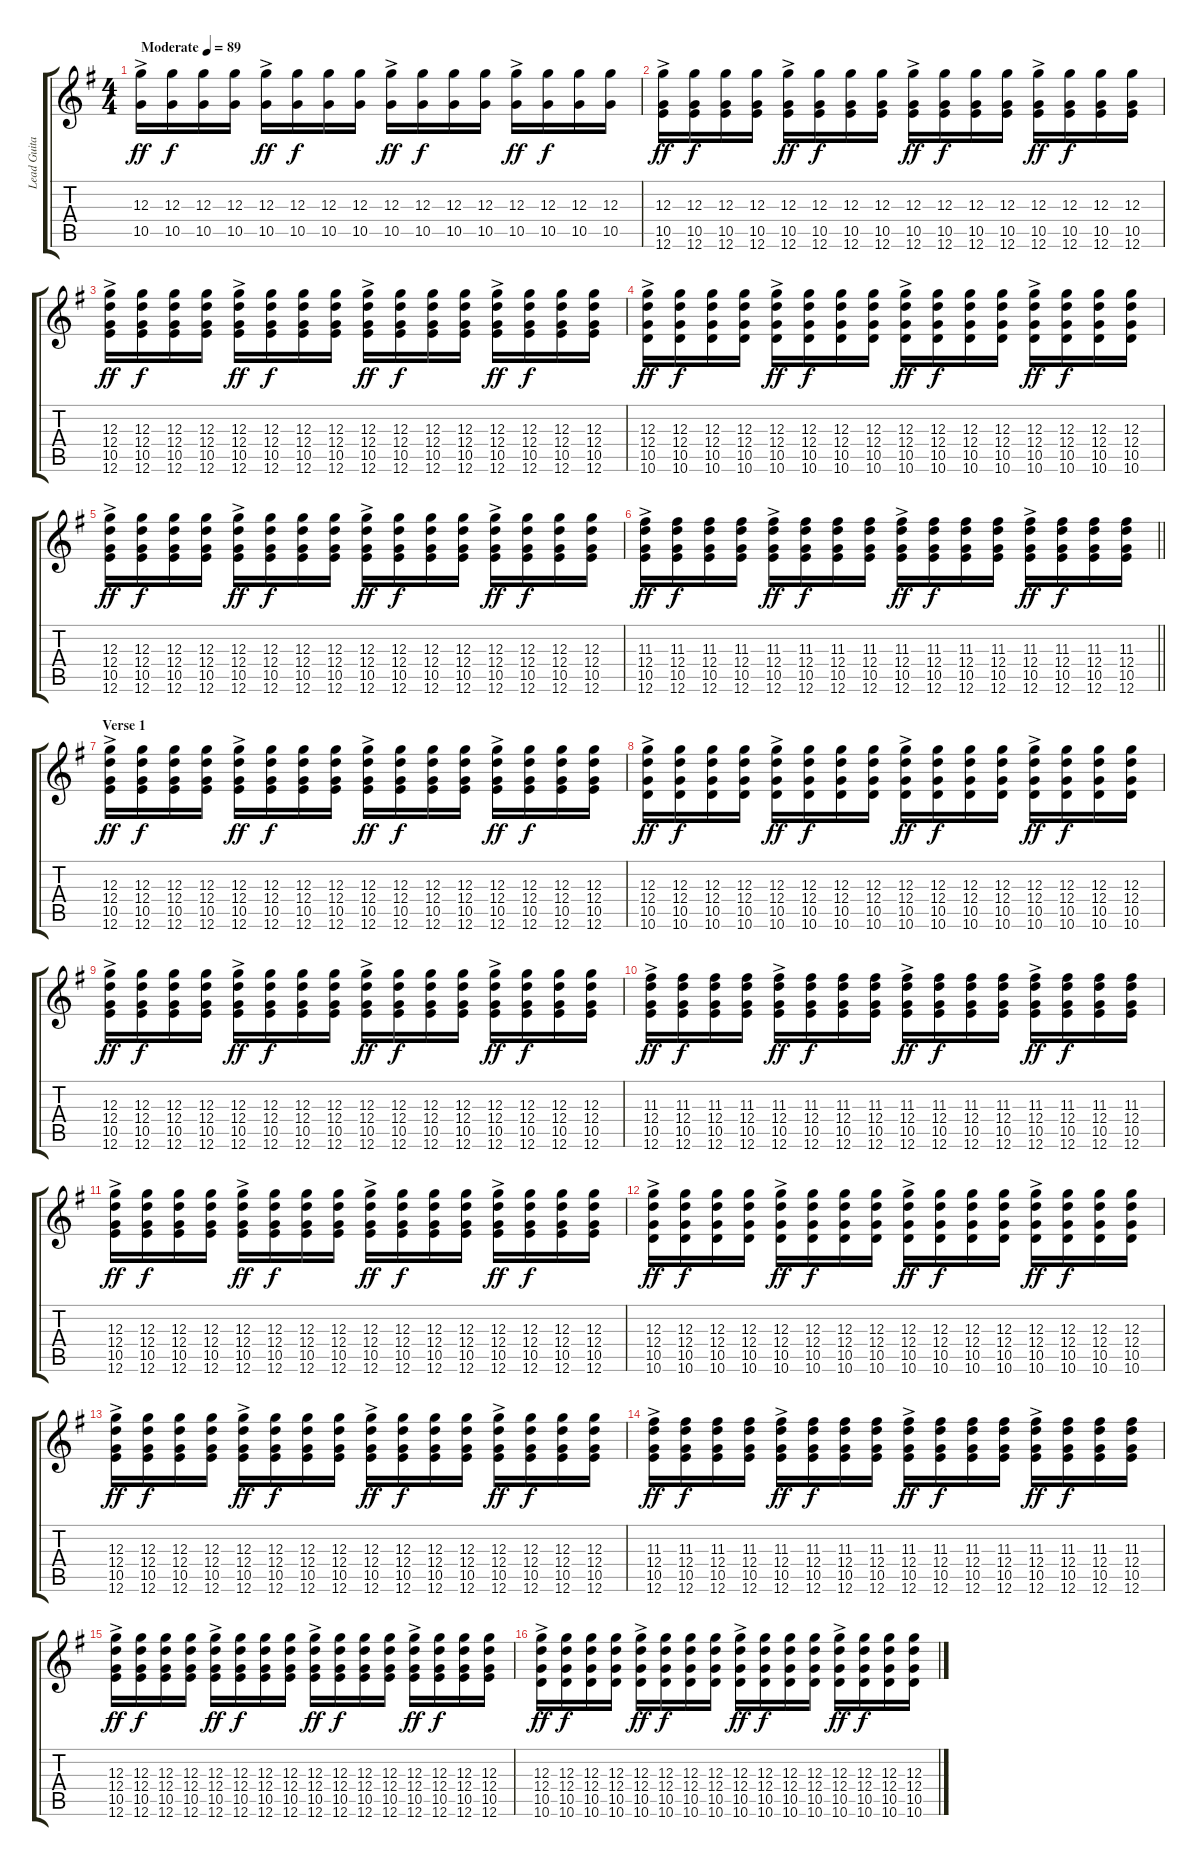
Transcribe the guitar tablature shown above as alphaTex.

\track ("Lead Guitar" "Lead Guita") {instrument overdrivenguitar}
\staff {score tabs}
\tuning (E4 B3 G3 D3 A2 E2) {hide}
\ts (4 4)
\tempo (89 "Moderate")
\clef g2
\ks g
(12.3{ac} 10.5{ac}).16{dy ff instrument overdrivenguitar} (12.3 10.5).16{dy f} (12.3 10.5).16 (12.3 10.5).16 (12.3{ac} 10.5{ac}).16{dy ff} (12.3 10.5).16{dy f} (12.3 10.5).16 (12.3 10.5).16 (12.3{ac} 10.5{ac}).16{dy ff} (12.3 10.5).16{dy f} (12.3 10.5).16 (12.3 10.5).16 (12.3{ac} 10.5{ac}).16{dy ff} (12.3 10.5).16{dy f} (12.3 10.5).16 (12.3 10.5).16 |
(12.3{ac} 10.5{ac} 12.6{ac}).16{dy ff} (12.3 10.5 12.6).16{dy f} (12.3 10.5 12.6).16 (12.3 10.5 12.6).16 (12.3{ac} 10.5{ac} 12.6{ac}).16{dy ff} (12.3 10.5 12.6).16{dy f} (12.3 10.5 12.6).16 (12.3 10.5 12.6).16 (12.3{ac} 10.5{ac} 12.6{ac}).16{dy ff} (12.3 10.5 12.6).16{dy f} (12.3 10.5 12.6).16 (12.3 10.5 12.6).16 (12.3{ac} 10.5{ac} 12.6{ac}).16{dy ff} (12.3 10.5 12.6).16{dy f} (12.3 10.5 12.6).16 (12.3 10.5 12.6).16 |
(12.3{ac} 12.4{ac} 10.5{ac} 12.6{ac}).16{dy ff} (12.3 12.4 10.5 12.6).16{dy f} (12.3 12.4 10.5 12.6).16 (12.3 12.4 10.5 12.6).16 (12.3{ac} 12.4{ac} 10.5{ac} 12.6{ac}).16{dy ff} (12.3 12.4 10.5 12.6).16{dy f} (12.3 12.4 10.5 12.6).16 (12.3 12.4 10.5 12.6).16 (12.3{ac} 12.4{ac} 10.5{ac} 12.6{ac}).16{dy ff} (12.3 12.4 10.5 12.6).16{dy f} (12.3 12.4 10.5 12.6).16 (12.3 12.4 10.5 12.6).16 (12.3{ac} 12.4{ac} 10.5{ac} 12.6{ac}).16{dy ff} (12.3 12.4 10.5 12.6).16{dy f} (12.3 12.4 10.5 12.6).16 (12.3 12.4 10.5 12.6).16 |
(12.3{ac} 12.4{ac} 10.5{ac} 10.6{ac}).16{dy ff} (12.3 12.4 10.5 10.6).16{dy f} (12.3 12.4 10.5 10.6).16 (12.3 12.4 10.5 10.6).16 (12.3{ac} 12.4{ac} 10.5{ac} 10.6{ac}).16{dy ff} (12.3 12.4 10.5 10.6).16{dy f} (12.3 12.4 10.5 10.6).16 (12.3 12.4 10.5 10.6).16 (12.3{ac} 12.4{ac} 10.5{ac} 10.6{ac}).16{dy ff} (12.3 12.4 10.5 10.6).16{dy f} (12.3 12.4 10.5 10.6).16 (12.3 12.4 10.5 10.6).16 (12.3{ac} 12.4{ac} 10.5{ac} 10.6{ac}).16{dy ff} (12.3 12.4 10.5 10.6).16{dy f} (12.3 12.4 10.5 10.6).16 (12.3 12.4 10.5 10.6).16 |
(12.3{ac} 12.4{ac} 10.5{ac} 12.6{ac}).16{dy ff} (12.3 12.4 10.5 12.6).16{dy f} (12.3 12.4 10.5 12.6).16 (12.3 12.4 10.5 12.6).16 (12.3{ac} 12.4{ac} 10.5{ac} 12.6{ac}).16{dy ff} (12.3 12.4 10.5 12.6).16{dy f} (12.3 12.4 10.5 12.6).16 (12.3 12.4 10.5 12.6).16 (12.3{ac} 12.4{ac} 10.5{ac} 12.6{ac}).16{dy ff} (12.3 12.4 10.5 12.6).16{dy f} (12.3 12.4 10.5 12.6).16 (12.3 12.4 10.5 12.6).16 (12.3{ac} 12.4{ac} 10.5{ac} 12.6{ac}).16{dy ff} (12.3 12.4 10.5 12.6).16{dy f} (12.3 12.4 10.5 12.6).16 (12.3 12.4 10.5 12.6).16 |
\barLineRight lightlight
(11.3{ac} 12.4{ac} 10.5{ac} 12.6{ac}).16{dy ff} (11.3 12.4 10.5 12.6).16{dy f} (11.3 12.4 10.5 12.6).16 (11.3 12.4 10.5 12.6).16 (11.3{ac} 12.4{ac} 10.5{ac} 12.6{ac}).16{dy ff} (11.3 12.4 10.5 12.6).16{dy f} (11.3 12.4 10.5 12.6).16 (11.3 12.4 10.5 12.6).16 (11.3{ac} 12.4{ac} 10.5{ac} 12.6{ac}).16{dy ff} (11.3 12.4 10.5 12.6).16{dy f} (11.3 12.4 10.5 12.6).16 (11.3 12.4 10.5 12.6).16 (11.3{ac} 12.4{ac} 10.5{ac} 12.6{ac}).16{dy ff} (11.3 12.4 10.5 12.6).16{dy f} (11.3 12.4 10.5 12.6).16 (11.3 12.4 10.5 12.6).16 |
\section ("" "Verse 1")
(12.3{ac} 12.4{ac} 10.5{ac} 12.6{ac}).16{dy ff} (12.3 12.4 10.5 12.6).16{dy f} (12.3 12.4 10.5 12.6).16 (12.3 12.4 10.5 12.6).16 (12.3{ac} 12.4{ac} 10.5{ac} 12.6{ac}).16{dy ff} (12.3 12.4 10.5 12.6).16{dy f} (12.3 12.4 10.5 12.6).16 (12.3 12.4 10.5 12.6).16 (12.3{ac} 12.4{ac} 10.5{ac} 12.6{ac}).16{dy ff} (12.3 12.4 10.5 12.6).16{dy f} (12.3 12.4 10.5 12.6).16 (12.3 12.4 10.5 12.6).16 (12.3{ac} 12.4{ac} 10.5{ac} 12.6{ac}).16{dy ff} (12.3 12.4 10.5 12.6).16{dy f} (12.3 12.4 10.5 12.6).16 (12.3 12.4 10.5 12.6).16 |
(12.3{ac} 12.4{ac} 10.5{ac} 10.6{ac}).16{dy ff} (12.3 12.4 10.5 10.6).16{dy f} (12.3 12.4 10.5 10.6).16 (12.3 12.4 10.5 10.6).16 (12.3{ac} 12.4{ac} 10.5{ac} 10.6{ac}).16{dy ff} (12.3 12.4 10.5 10.6).16{dy f} (12.3 12.4 10.5 10.6).16 (12.3 12.4 10.5 10.6).16 (12.3{ac} 12.4{ac} 10.5{ac} 10.6{ac}).16{dy ff} (12.3 12.4 10.5 10.6).16{dy f} (12.3 12.4 10.5 10.6).16 (12.3 12.4 10.5 10.6).16 (12.3{ac} 12.4{ac} 10.5{ac} 10.6{ac}).16{dy ff} (12.3 12.4 10.5 10.6).16{dy f} (12.3 12.4 10.5 10.6).16 (12.3 12.4 10.5 10.6).16 |
(12.3{ac} 12.4{ac} 10.5{ac} 12.6{ac}).16{dy ff} (12.3 12.4 10.5 12.6).16{dy f} (12.3 12.4 10.5 12.6).16 (12.3 12.4 10.5 12.6).16 (12.3{ac} 12.4{ac} 10.5{ac} 12.6{ac}).16{dy ff} (12.3 12.4 10.5 12.6).16{dy f} (12.3 12.4 10.5 12.6).16 (12.3 12.4 10.5 12.6).16 (12.3{ac} 12.4{ac} 10.5{ac} 12.6{ac}).16{dy ff} (12.3 12.4 10.5 12.6).16{dy f} (12.3 12.4 10.5 12.6).16 (12.3 12.4 10.5 12.6).16 (12.3{ac} 12.4{ac} 10.5{ac} 12.6{ac}).16{dy ff} (12.3 12.4 10.5 12.6).16{dy f} (12.3 12.4 10.5 12.6).16 (12.3 12.4 10.5 12.6).16 |
(11.3{ac} 12.4{ac} 10.5{ac} 12.6{ac}).16{dy ff} (11.3 12.4 10.5 12.6).16{dy f} (11.3 12.4 10.5 12.6).16 (11.3 12.4 10.5 12.6).16 (11.3{ac} 12.4{ac} 10.5{ac} 12.6{ac}).16{dy ff} (11.3 12.4 10.5 12.6).16{dy f} (11.3 12.4 10.5 12.6).16 (11.3 12.4 10.5 12.6).16 (11.3{ac} 12.4{ac} 10.5{ac} 12.6{ac}).16{dy ff} (11.3 12.4 10.5 12.6).16{dy f} (11.3 12.4 10.5 12.6).16 (11.3 12.4 10.5 12.6).16 (11.3{ac} 12.4{ac} 10.5{ac} 12.6{ac}).16{dy ff} (11.3 12.4 10.5 12.6).16{dy f} (11.3 12.4 10.5 12.6).16 (11.3 12.4 10.5 12.6).16 |
(12.3{ac} 12.4{ac} 10.5{ac} 12.6{ac}).16{dy ff} (12.3 12.4 10.5 12.6).16{dy f} (12.3 12.4 10.5 12.6).16 (12.3 12.4 10.5 12.6).16 (12.3{ac} 12.4{ac} 10.5{ac} 12.6{ac}).16{dy ff} (12.3 12.4 10.5 12.6).16{dy f} (12.3 12.4 10.5 12.6).16 (12.3 12.4 10.5 12.6).16 (12.3{ac} 12.4{ac} 10.5{ac} 12.6{ac}).16{dy ff} (12.3 12.4 10.5 12.6).16{dy f} (12.3 12.4 10.5 12.6).16 (12.3 12.4 10.5 12.6).16 (12.3{ac} 12.4{ac} 10.5{ac} 12.6{ac}).16{dy ff} (12.3 12.4 10.5 12.6).16{dy f} (12.3 12.4 10.5 12.6).16 (12.3 12.4 10.5 12.6).16 |
(12.3{ac} 12.4{ac} 10.5{ac} 10.6{ac}).16{dy ff} (12.3 12.4 10.5 10.6).16{dy f} (12.3 12.4 10.5 10.6).16 (12.3 12.4 10.5 10.6).16 (12.3{ac} 12.4{ac} 10.5{ac} 10.6{ac}).16{dy ff} (12.3 12.4 10.5 10.6).16{dy f} (12.3 12.4 10.5 10.6).16 (12.3 12.4 10.5 10.6).16 (12.3{ac} 12.4{ac} 10.5{ac} 10.6{ac}).16{dy ff} (12.3 12.4 10.5 10.6).16{dy f} (12.3 12.4 10.5 10.6).16 (12.3 12.4 10.5 10.6).16 (12.3{ac} 12.4{ac} 10.5{ac} 10.6{ac}).16{dy ff} (12.3 12.4 10.5 10.6).16{dy f} (12.3 12.4 10.5 10.6).16 (12.3 12.4 10.5 10.6).16 |
(12.3{ac} 12.4{ac} 10.5{ac} 12.6{ac}).16{dy ff} (12.3 12.4 10.5 12.6).16{dy f} (12.3 12.4 10.5 12.6).16 (12.3 12.4 10.5 12.6).16 (12.3{ac} 12.4{ac} 10.5{ac} 12.6{ac}).16{dy ff} (12.3 12.4 10.5 12.6).16{dy f} (12.3 12.4 10.5 12.6).16 (12.3 12.4 10.5 12.6).16 (12.3{ac} 12.4{ac} 10.5{ac} 12.6{ac}).16{dy ff} (12.3 12.4 10.5 12.6).16{dy f} (12.3 12.4 10.5 12.6).16 (12.3 12.4 10.5 12.6).16 (12.3{ac} 12.4{ac} 10.5{ac} 12.6{ac}).16{dy ff} (12.3 12.4 10.5 12.6).16{dy f} (12.3 12.4 10.5 12.6).16 (12.3 12.4 10.5 12.6).16 |
(11.3{ac} 12.4{ac} 10.5{ac} 12.6{ac}).16{dy ff} (11.3 12.4 10.5 12.6).16{dy f} (11.3 12.4 10.5 12.6).16 (11.3 12.4 10.5 12.6).16 (11.3{ac} 12.4{ac} 10.5{ac} 12.6{ac}).16{dy ff} (11.3 12.4 10.5 12.6).16{dy f} (11.3 12.4 10.5 12.6).16 (11.3 12.4 10.5 12.6).16 (11.3{ac} 12.4{ac} 10.5{ac} 12.6{ac}).16{dy ff} (11.3 12.4 10.5 12.6).16{dy f} (11.3 12.4 10.5 12.6).16 (11.3 12.4 10.5 12.6).16 (11.3{ac} 12.4{ac} 10.5{ac} 12.6{ac}).16{dy ff} (11.3 12.4 10.5 12.6).16{dy f} (11.3 12.4 10.5 12.6).16 (11.3 12.4 10.5 12.6).16 |
(12.3{ac} 12.4{ac} 10.5{ac} 12.6{ac}).16{dy ff} (12.3 12.4 10.5 12.6).16{dy f} (12.3 12.4 10.5 12.6).16 (12.3 12.4 10.5 12.6).16 (12.3{ac} 12.4{ac} 10.5{ac} 12.6{ac}).16{dy ff} (12.3 12.4 10.5 12.6).16{dy f} (12.3 12.4 10.5 12.6).16 (12.3 12.4 10.5 12.6).16 (12.3{ac} 12.4{ac} 10.5{ac} 12.6{ac}).16{dy ff} (12.3 12.4 10.5 12.6).16{dy f} (12.3 12.4 10.5 12.6).16 (12.3 12.4 10.5 12.6).16 (12.3{ac} 12.4{ac} 10.5{ac} 12.6{ac}).16{dy ff} (12.3 12.4 10.5 12.6).16{dy f} (12.3 12.4 10.5 12.6).16 (12.3 12.4 10.5 12.6).16 |
(12.3{ac} 12.4{ac} 10.5{ac} 10.6{ac}).16{dy ff} (12.3 12.4 10.5 10.6).16{dy f} (12.3 12.4 10.5 10.6).16 (12.3 12.4 10.5 10.6).16 (12.3{ac} 12.4{ac} 10.5{ac} 10.6{ac}).16{dy ff} (12.3 12.4 10.5 10.6).16{dy f} (12.3 12.4 10.5 10.6).16 (12.3 12.4 10.5 10.6).16 (12.3{ac} 12.4{ac} 10.5{ac} 10.6{ac}).16{dy ff} (12.3 12.4 10.5 10.6).16{dy f} (12.3 12.4 10.5 10.6).16 (12.3 12.4 10.5 10.6).16 (12.3{ac} 12.4{ac} 10.5{ac} 10.6{ac}).16{dy ff} (12.3 12.4 10.5 10.6).16{dy f} (12.3 12.4 10.5 10.6).16 (12.3 12.4 10.5 10.6).16
